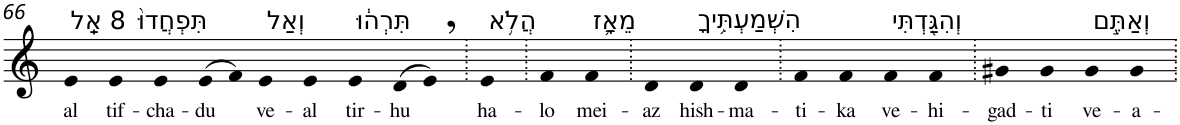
**kern	**text
*part1	*part1
*staff1	*staff1
*I"Piano	*
*I'Pno	*
!!LO:PB:g=z
*clefG2	*
*k[]	*
=66	=66
!LO:TX:a:t=8 אַֽל	!
!	!LO:LY:b
4e	al
!LO:TX:a:t=תִּפְחֲדוּ֙	!
!	!LO:LY:b
4e	tif-
!	!LO:LY:b
4e	-cha-
!	!LO:LY:b
(>8e	-du
8f)	.
!LO:TX:a:t=וְאַל	!
!	!LO:LY:b
4e	ve-
!	!LO:LY:b
4e	-al
!LO:TX:a:t=תִּרְה֔וּ	!
!	!LO:LY:b
4e	tir-
!	!LO:LY:b
(>8d	-hu
8e,)	.
=67.	=67.
!LO:TX:a:t=הֲלֹ֥א	!
!	!LO:LY:b
4e	ha-
=68.	=68.
!	!LO:LY:b
4f	-lo
!LO:TX:a:t=מֵאָ֛ז	!
!	!LO:LY:b
4f	mei-
=69.	=69.
!	!LO:LY:b
4d	-az
!LO:TX:a:t=הִשְׁמַעְתִּ֥יךָ	!
!	!LO:LY:b
4d	hish-
!	!LO:LY:b
4d	-ma-
=70.	=70.
!	!LO:LY:b
4f	-ti-
!	!LO:LY:b
4f	-ka
!LO:TX:a:t=וְהִגַּ֖דְתִּי	!
!	!LO:LY:b
4f	ve-
!	!LO:LY:b
4f	-hi-
=71.	=71.
!	!LO:LY:b
4g#X	-gad-
!	!LO:LY:b
4g#	-ti
!LO:TX:a:t=וְאַתֶּ֣ם	!
!	!LO:LY:b
4g#	ve-
!	!LO:LY:b
4g#	-a-
=.	=.
*-	*-
